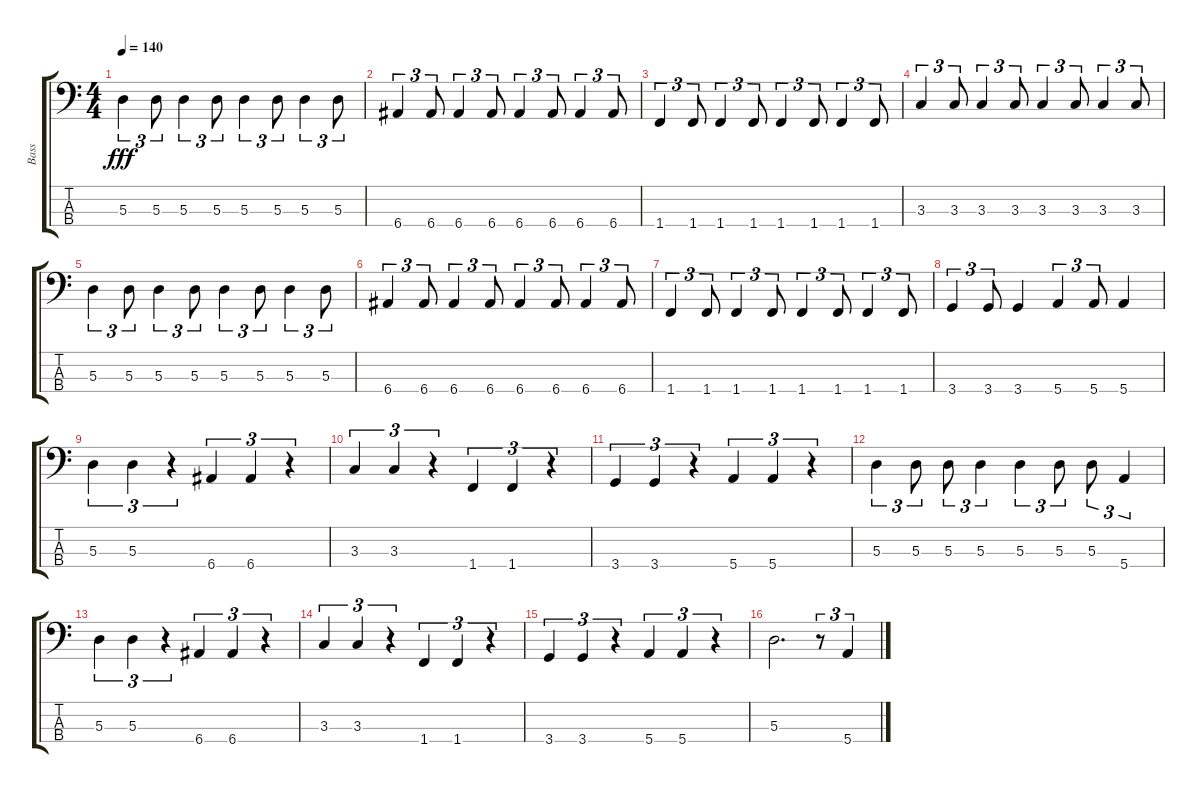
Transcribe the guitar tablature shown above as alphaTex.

\track ("Bass" "Bass") {instrument electricbassfinger}
\staff {score tabs}
\tuning (G2 D2 A1 E1) {hide}
\ts (4 4)
\tempo 140
\clef f4
\ks c
5.3.4{tu (3 2) dy fff} 5.3.8{tu (3 2)} 5.3.4{tu (3 2)} 5.3.8{tu (3 2)} 5.3.4{tu (3 2)} 5.3.8{tu (3 2)} 5.3.4{tu (3 2)} 5.3.8{tu (3 2)} |
6.4.4{tu (3 2)} 6.4.8{tu (3 2)} 6.4.4{tu (3 2)} 6.4.8{tu (3 2)} 6.4.4{tu (3 2)} 6.4.8{tu (3 2)} 6.4.4{tu (3 2)} 6.4.8{tu (3 2)} |
1.4.4{tu (3 2)} 1.4.8{tu (3 2)} 1.4.4{tu (3 2)} 1.4.8{tu (3 2)} 1.4.4{tu (3 2)} 1.4.8{tu (3 2)} 1.4.4{tu (3 2)} 1.4.8{tu (3 2)} |
3.3.4{tu (3 2)} 3.3.8{tu (3 2)} 3.3.4{tu (3 2)} 3.3.8{tu (3 2)} 3.3.4{tu (3 2)} 3.3.8{tu (3 2)} 3.3.4{tu (3 2)} 3.3.8{tu (3 2)} |
5.3.4{tu (3 2)} 5.3.8{tu (3 2)} 5.3.4{tu (3 2)} 5.3.8{tu (3 2)} 5.3.4{tu (3 2)} 5.3.8{tu (3 2)} 5.3.4{tu (3 2)} 5.3.8{tu (3 2)} |
6.4.4{tu (3 2)} 6.4.8{tu (3 2)} 6.4.4{tu (3 2)} 6.4.8{tu (3 2)} 6.4.4{tu (3 2)} 6.4.8{tu (3 2)} 6.4.4{tu (3 2)} 6.4.8{tu (3 2)} |
1.4.4{tu (3 2)} 1.4.8{tu (3 2)} 1.4.4{tu (3 2)} 1.4.8{tu (3 2)} 1.4.4{tu (3 2)} 1.4.8{tu (3 2)} 1.4.4{tu (3 2)} 1.4.8{tu (3 2)} |
3.4.4{tu (3 2)} 3.4.8{tu (3 2)} 3.4.4 5.4.4{tu (3 2)} 5.4.8{tu (3 2)} 5.4.4 |
5.3.4{tu (3 2)} 5.3.4{tu (3 2)} r.4{tu (3 2)} 6.4.4{tu (3 2)} 6.4.4{tu (3 2)} r.4{tu (3 2)} |
3.3.4{tu (3 2)} 3.3.4{tu (3 2)} r.4{tu (3 2)} 1.4.4{tu (3 2)} 1.4.4{tu (3 2)} r.4{tu (3 2)} |
3.4.4{tu (3 2)} 3.4.4{tu (3 2)} r.4{tu (3 2)} 5.4.4{tu (3 2)} 5.4.4{tu (3 2)} r.4{tu (3 2)} |
5.3.4{tu (3 2)} 5.3.8{tu (3 2)} 5.3.8{tu (3 2)} 5.3.4{tu (3 2)} 5.3.4{tu (3 2)} 5.3.8{tu (3 2)} 5.3.8{tu (3 2)} 5.4.4{tu (3 2)} |
5.3.4{tu (3 2)} 5.3.4{tu (3 2)} r.4{tu (3 2)} 6.4.4{tu (3 2)} 6.4.4{tu (3 2)} r.4{tu (3 2)} |
3.3.4{tu (3 2)} 3.3.4{tu (3 2)} r.4{tu (3 2)} 1.4.4{tu (3 2)} 1.4.4{tu (3 2)} r.4{tu (3 2)} |
3.4.4{tu (3 2)} 3.4.4{tu (3 2)} r.4{tu (3 2)} 5.4.4{tu (3 2)} 5.4.4{tu (3 2)} r.4{tu (3 2)} |
5.3.2{d} r.8{tu (3 2)} 5.4.4{tu (3 2)}
